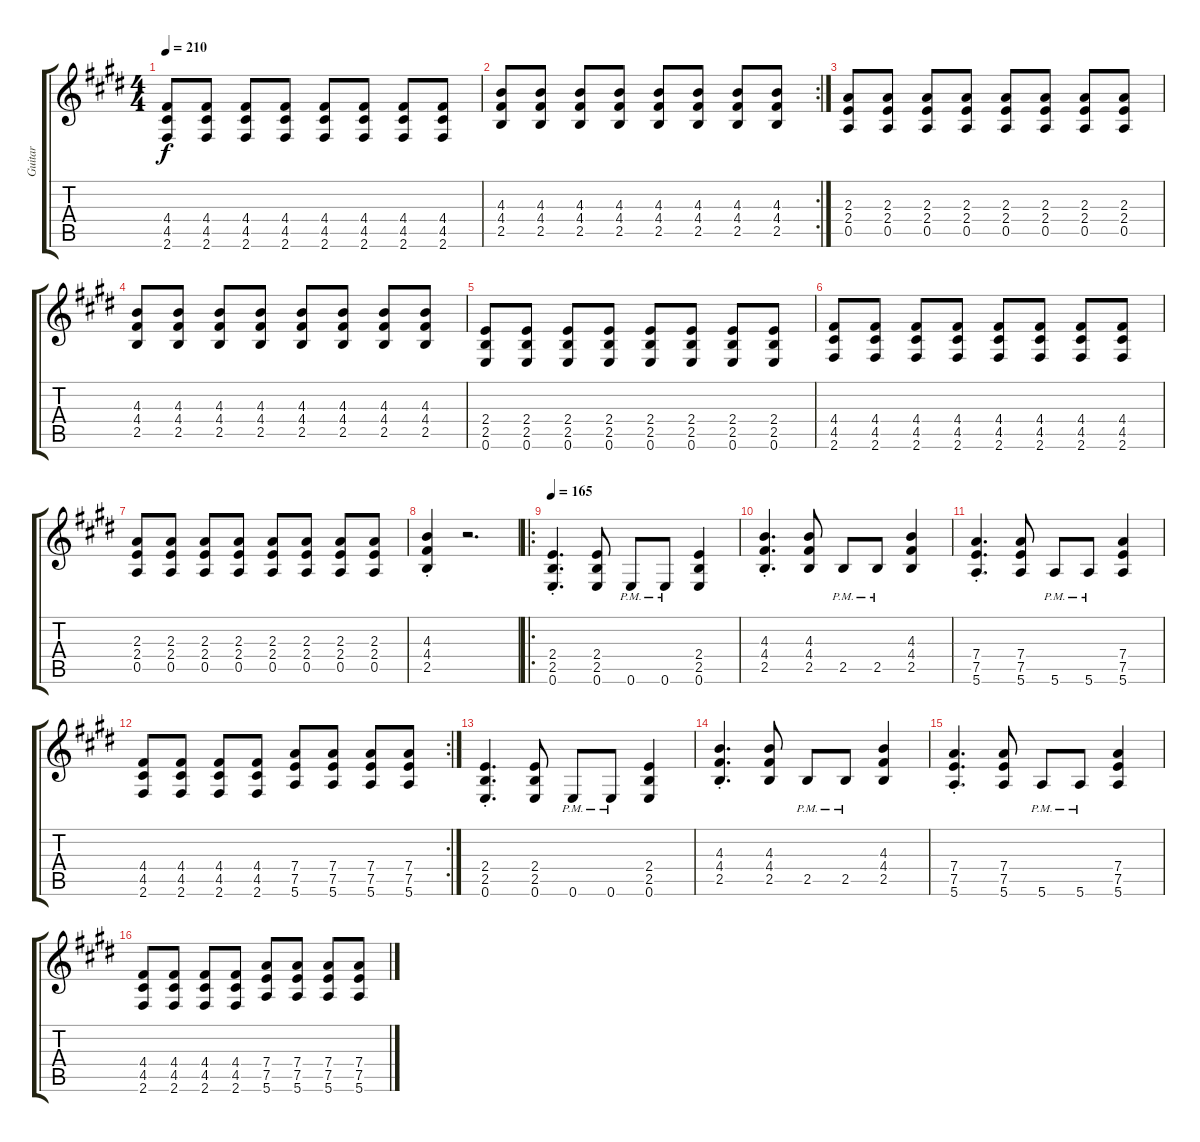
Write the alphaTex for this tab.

\track ("Guitar" "Guitar") {instrument electricguitarclean}
\staff {score tabs}
\tuning (E4 B3 G3 D3 A2 E2) {hide}
\ts (4 4)
\tempo 210
\clef g2
\ks c#minor
(4.4 4.5 2.6).8{dy f} (4.4 4.5 2.6).8 (4.4 4.5 2.6).8 (4.4 4.5 2.6).8 (4.4 4.5 2.6).8 (4.4 4.5 2.6).8 (4.4 4.5 2.6).8 (4.4 4.5 2.6).8 |
\rc 2
(4.3 4.4 2.5).8 (4.3 4.4 2.5).8 (4.3 4.4 2.5).8 (4.3 4.4 2.5).8 (4.3 4.4 2.5).8 (4.3 4.4 2.5).8 (4.3 4.4 2.5).8 (4.3 4.4 2.5).8 |
\ks e
(2.3 2.4 0.5).8 (2.3 2.4 0.5).8 (2.3 2.4 0.5).8 (2.3 2.4 0.5).8 (2.3 2.4 0.5).8 (2.3 2.4 0.5).8 (2.3 2.4 0.5).8 (2.3 2.4 0.5).8 |
\ks c#minor
(4.3 4.4 2.5).8 (4.3 4.4 2.5).8 (4.3 4.4 2.5).8 (4.3 4.4 2.5).8 (4.3 4.4 2.5).8 (4.3 4.4 2.5).8 (4.3 4.4 2.5).8 (4.3 4.4 2.5).8 |
(2.4 2.5 0.6).8 (2.4 2.5 0.6).8 (2.4 2.5 0.6).8 (2.4 2.5 0.6).8 (2.4 2.5 0.6).8 (2.4 2.5 0.6).8 (2.4 2.5 0.6).8 (2.4 2.5 0.6).8 |
(4.4 4.5 2.6).8 (4.4 4.5 2.6).8 (4.4 4.5 2.6).8 (4.4 4.5 2.6).8 (4.4 4.5 2.6).8 (4.4 4.5 2.6).8 (4.4 4.5 2.6).8 (4.4 4.5 2.6).8 |
\ks e
(2.3 2.4 0.5).8 (2.3 2.4 0.5).8 (2.3 2.4 0.5).8 (2.3 2.4 0.5).8 (2.3 2.4 0.5).8 (2.3 2.4 0.5).8 (2.3 2.4 0.5).8 (2.3 2.4 0.5).8 |
\ks c#minor
(4.3{st} 4.4{st} 2.5{st}).4 r.2{d} |
\ro
\tempo 165
\ks e
(2.4{st} 2.5{st} 0.6{st}).4{d} (2.4 2.5 0.6).8 0.6{pm}.8 0.6{pm}.8 (2.4 2.5 0.6).4 |
\ks c#minor
(4.3{st} 4.4{st} 2.5{st}).4{d} (4.3 4.4 2.5).8 2.5{pm}.8 2.5{pm}.8 (4.3 4.4 2.5).4 |
(7.4{st} 7.5{st} 5.6{st}).4{d} (7.4 7.5 5.6).8 5.6{pm}.8 5.6{pm}.8 (7.4 7.5 5.6).4 |
\rc 2
(4.4 4.5 2.6).8 (4.4 4.5 2.6).8 (4.4 4.5 2.6).8 (4.4 4.5 2.6).8 (7.4 7.5 5.6).8 (7.4 7.5 5.6).8 (7.4 7.5 5.6).8 (7.4 7.5 5.6).8 |
\ks e
(2.4{st} 2.5{st} 0.6{st}).4{d} (2.4 2.5 0.6).8 0.6{pm}.8 0.6{pm}.8 (2.4 2.5 0.6).4 |
\ks c#minor
(4.3{st} 4.4{st} 2.5{st}).4{d} (4.3 4.4 2.5).8 2.5{pm}.8 2.5{pm}.8 (4.3 4.4 2.5).4 |
(7.4{st} 7.5{st} 5.6{st}).4{d} (7.4 7.5 5.6).8 5.6{pm}.8 5.6{pm}.8 (7.4 7.5 5.6).4 |
(4.4 4.5 2.6).8 (4.4 4.5 2.6).8 (4.4 4.5 2.6).8 (4.4 4.5 2.6).8 (7.4 7.5 5.6).8 (7.4 7.5 5.6).8 (7.4 7.5 5.6).8 (7.4 7.5 5.6).8
